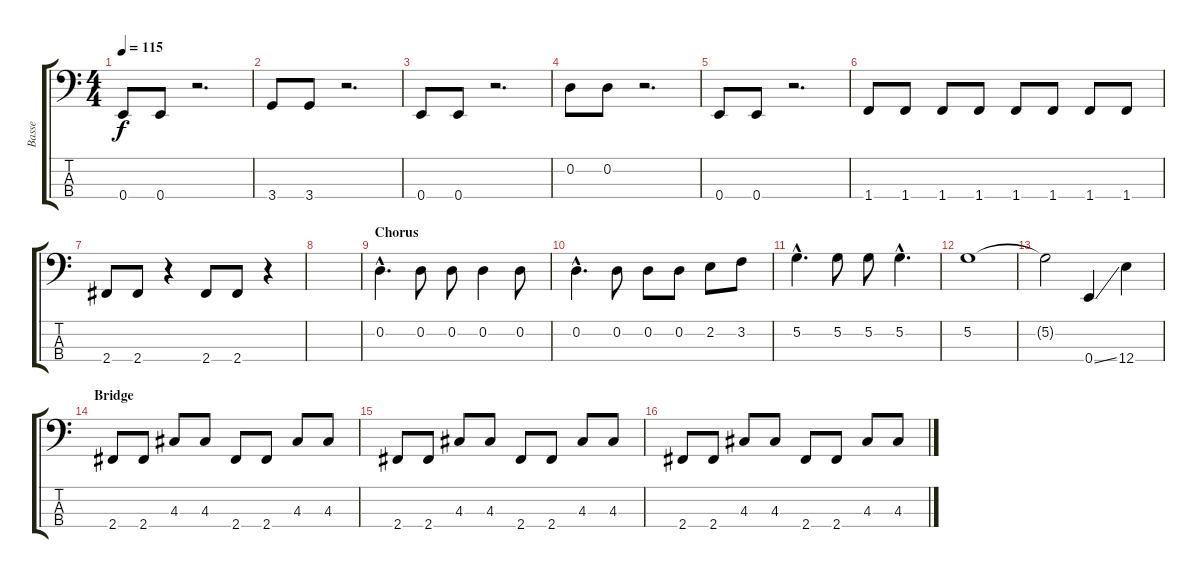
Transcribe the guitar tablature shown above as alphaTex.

\track ("Basse" "Basse") {instrument electricbasspick}
\staff {score tabs}
\tuning (G2 D2 A1 E1) {hide}
\ts (4 4)
\tempo 115
\clef f4
\ks c
0.4.8{dy f} 0.4.8 r.2{d} |
3.4.8 3.4.8 r.2{d} |
0.4.8 0.4.8 r.2{d} |
0.2.8 0.2.8 r.2{d} |
0.4.8 0.4.8 r.2{d} |
1.4.8 1.4.8 1.4.8 1.4.8 1.4.8 1.4.8 1.4.8 1.4.8 |
2.4.8 2.4.8 r.4 2.4.8 2.4.8 r.4 |
|
\section ("" "Chorus")
0.2{hac}.4{d} 0.2.8 0.2.8 0.2.4 0.2.8 |
0.2{hac}.4{d} 0.2.8 0.2.8 0.2.8 2.2.8 3.2.8 |
5.2{hac}.4{d} 5.2.8 5.2.8 5.2{hac}.4{d} |
5.2.1 |
5.2{t}.2 0.4{ss}.4 12.4.4 |
\section ("" "Bridge")
2.4.8 2.4.8 4.3.8 4.3.8 2.4.8 2.4.8 4.3.8 4.3.8 |
2.4.8 2.4.8 4.3.8 4.3.8 2.4.8 2.4.8 4.3.8 4.3.8 |
2.4.8 2.4.8 4.3.8 4.3.8 2.4.8 2.4.8 4.3.8 4.3.8
